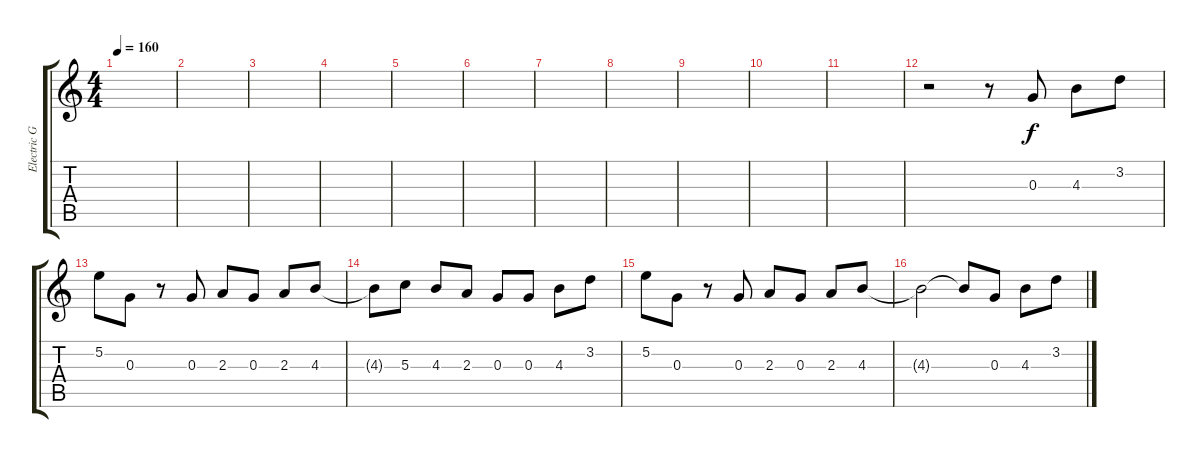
\track ("Electric Guitar" "Electric G") {instrument electricguitarclean}
\staff {score tabs}
\tuning (E4 B3 G3 D3 A2 E2) {hide}
\ts (4 4)
\tempo 160
\clef g2
\ks c
|
|
|
|
|
|
|
|
|
|
|
r.2 r.8 0.3.8 4.3.8 3.2.8 |
5.2.8 0.3.8 r.8 0.3.8 2.3.8 0.3.8 2.3.8 4.3.8 |
4.3{t}.8 5.3.8 4.3.8 2.3.8 0.3.8 0.3.8 4.3.8 3.2.8 |
5.2.8 0.3.8 r.8 0.3.8 2.3.8 0.3.8 2.3.8 4.3.8 |
4.3{t}.2 4.3{t}.8 0.3.8 4.3.8 3.2.8
